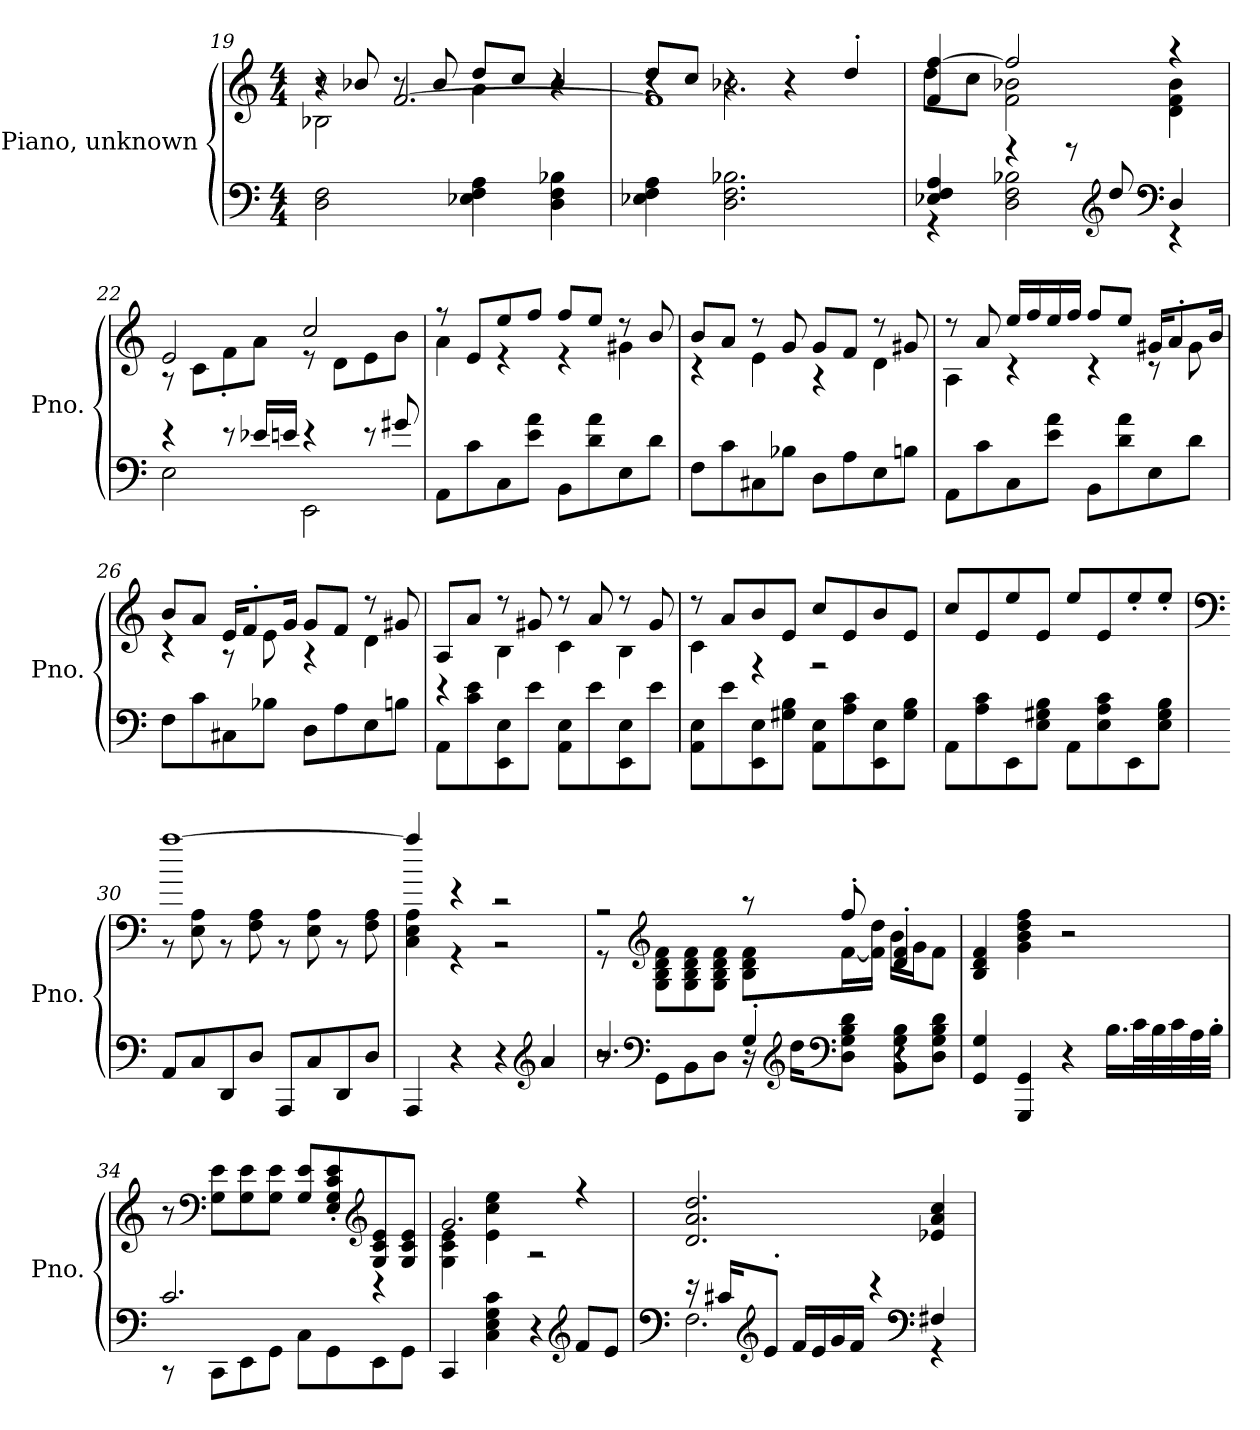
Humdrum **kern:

**kern	**kern
*part1	*part1
*staff2	*staff1
*I"Piano, unknown	*
*I'Pno.	*
*clefF4	*clefG2
*k[]	*k[]
*M4/4	*M4/4
=19	=19
*	*^
*	*	*^
2D\ 2F\	8r	2B-X\	4r
.	8b-X/	.	.
.	8r	.	[2.f/
.	8b-/	.	.
4E-X\ 4F\ 4A\	8dd/L	4a\	.
.	8cc/J	.	.
4D\ 4F\ 4B-X\	4b-/	4r	.
=20	=20	=20	=20
4E-X\ 4F\ 4A\	8dd/L	4r	1f]
.	8cc/J	.	.
2.D\ 2.F\ 2.B-X\	4r	2.b-X\	.
.	4r	.	.
.	4dd'/	.	.
*	*	*v	*v
!!LO:LB:g=z
=21	=21	=21
*^	*	*
4E-X/ 4F/ 4A/	4r	4f/ [4ff/	8dd\L
.	.	.	8cc\J
4r	2D\ 2F\ 2B-X\	2ff/]	2f\ 2b-X\
8r	.	.	.
*clefG2	*	*	*
8dd/	.	.	.
*clefF4	*	*	*
4D/	4r	4r	4d\ 4f\ 4b-\
=22	=22	=22	=22
4r	2E\	2e/	8r
.	.	.	8c\L
8r	.	.	8f'\
16e-X/LL	.	.	8a\J
16en/JJ	.	.	.
4r	2EE\	2cc/	8r
.	.	.	8d\L
8r	.	.	8e\
8g#X/	.	.	8b\J
*v	*v	*	*
=23	=23	=23
8AA\L	8r	4a\
8c\	8e/L	.
8C\	8ee/	4r
8e\ 8a\J	8ff/J	.
8BB\L	8ff/L	4r
8d\ 8a\	8ee/J	.
8E\	8r	4g#X\
8d\J	8b/	.
=24	=24	=24
8F\L	8b/L	4r
8c\	8a/J	.
8C#X\	8r	4e\
8B-X\J	8g/	.
8D\L	8g/L	4r
8A\	8f/J	.
8E\	8r	4d\
8Bn\J	8g#X/	.
!!LO:PB:g=z	!!
=25	=25	=25
8AA\L	8r	4A\
8c\	8a/	.
8C\	16ee/LL	4r
.	16ff/	.
8e\ 8a\J	16ee/	.
.	16ff/JJ	.
8BB\L	8ff/L	4r
8d\ 8a\	8ee/J	.
8E\	16g#X/KL	8r
.	8a'/	.
8d\J	.	8g#\
.	16b/Jk	.
=26	=26	=26
8F\L	8b/L	4r
8c\	8a/J	.
8C#X\	16e/KL	8r
.	8f'/	.
8B-X\J	.	8e\
.	16g/Jk	.
8D\L	8g/L	4r
8A\	8f/J	.
8E\	8r	4d\
8Bn\J	8g#X/	.
=27	=27	=27
8AA\L	8A/L	4r
8c\ 8e\	8a/J	.
8EE\ 8E\	8r	4B\
8e\J	8g#X/	.
8AA\ 8E\L	8r	4c\
8e\	8a/	.
8EE\ 8E\	8r	4B\
8e\J	8g#/	.
=28	=28	=28
8AA\ 8E\L	8r	4c\
8e\	8a/L	.
8EE\ 8E\	8b/	4r
8G#X\ 8B\J	8e/J	.
8AA\ 8E\L	8cc/L	2r
8A\ 8c\	8e/	.
8EE\ 8E\	8b/	.
8G#\ 8B\J	8e/J	.
*	*v	*v
!!LO:LB:g=z
=29	=29
8AA\L	8cc/L
8A\ 8c\	8e/
8EE\	8ee/
8E\ 8G#X\ 8B\J	8e/J
8AA\L	8ee/L
8E\ 8A\ 8c\	8e/
8EE\	8ee'/
8E\ 8G#\ 8B\J	8ee'/J
=30	=30
*	*clefF4
*	*^
8AA/L	[1aa	8r
8C/	.	8E\ 8A\
8DD/	.	8r
8D/J	.	8F\ 8A\
8AAA/L	.	8r
8C/	.	8E\ 8A\
8DD/	.	8r
8D/J	.	8F\ 8A\
=31	=31	=31
4AAA/	4aa/]	4C\ 4E\ 4A\
4r	4r	4r
4r	2r	2r
*clefG2	*	*
4a/	.	.
=32	=32	=32
*^	*	*
*	*^	*	*
2.b/	8r	2r	2r	8r
*clefF4	*	*	*clefG2	*
.	8GG\L	.	.	8G\ 8B\ 8d\ 8f\L
.	8BB\	.	.	8G\ 8B\ 8d\ 8f\
.	8D\J	.	.	8G\ 8B\ 8d\ 8f\J
.	16r	4G'/	8r	8B\ 8d\ 8f\L
*clefG2	*	*	*	*
.	16dd\KL	.	.	.
*clefF4	*	*	*	*
.	8D\ 8G\ 8B\ 8d\J	.	8ff'/	[16f\L
.	.	.	.	16f\] 16dd\JJ
4r	8BB\ 8G\ 8B\L	4r	4d/' 4f/'	16b\LL
.	.	.	.	16g\J
.	8D\ 8G\ 8B\ 8d\J	.	.	8f\J
*v	*v	*v	*	*
*	*v	*v
!!LO:LB:g=z
=33	=33
4GG/ 4G/	4B/ 4d/ 4f/
4GGG/ 4GG/	4g\ 4b\ 4dd\ 4ff\
4r	2r
16.B\LL	.
32c\L	.
32B\	.
32c\	.
32A\	.
32B'\JJJ	.
=34	=34
*^	*
2.c/	8r	8r
*	*	*clefF4
.	8CC\L	8G\ 8e\L
.	8EE\	8G\ 8e\
.	8GG\J	8G\ 8e\J
.	8C\L	8G/ 8e/L
.	8GG\	8E/' 8G/' 8c/' 8e/'
*	*	*clefG2
4r	8EE\	8G/ 8c/ 8e/
.	8GG\J	8G/ 8c/ 8e/J
*v	*v	*
=35	=35
*	*^
4CC/	2.g/	4G\ 4c\ 4e\
4C\ 4E\ 4G\ 4c\	.	4e\ 4cc\ 4ee\
4r	.	2r
*clefG2	*	*
8f/L	4r	.
8e/J	.	.
*	*v	*v
!!LO:LB:g=z
=36	=36
*clefF4	*
*^	*
16r	2.F\	2.d/ 2.a/ 2.dd/
16c#X/KL	.	.
*clefG2	*	*
8e'/J	.	.
16f/LL	.	.
16e/	.	.
16g/	.	.
16f/JJ	.	.
4r	.	.
*clefF4	*	*
4F#X/	4r	4e-X/ 4a/ 4cc/
*v	*v	*
=	=
*-	*-
